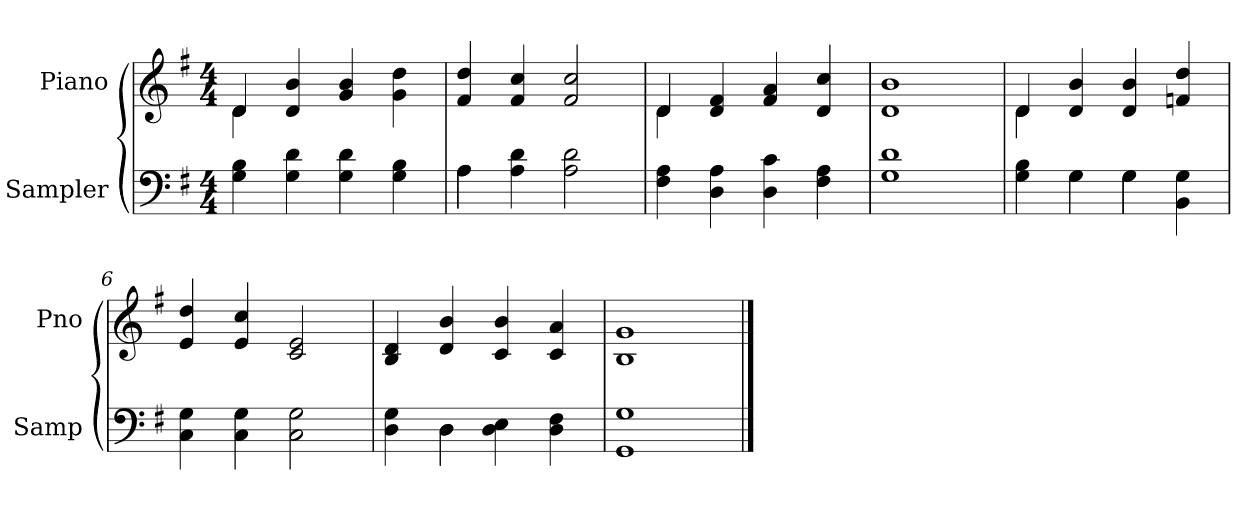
**kern	**kern
*part2	*part1
*staff2	*staff1
*I"Sampler	*I"Piano
*I'Samp	*I'Pno
*clefF4	*clefG2
*k[f#]	*k[f#]
*G:	*G:
*M4/4	*M4/4
=1	=1
*	*^
4G 4B	4d/	4d
4G 4d	4d 4b	2.ryy
4G 4d	4g 4b	.
4G 4B	4g 4dd	.
*	*v	*v
=2	=2
*^	*
4A\	4A	4f# 4dd
4A 4d	2.ryy	4f# 4cc
2A 2d	.	2f# 2cc
*v	*v	*
=3	=3
*	*^
4F# 4A	4d/	4d
4D 4A	4d 4f#	2.ryy
4D 4c	4f# 4a	.
4F# 4A	4d 4cc	.
*	*v	*v
=4	=4
1G 1d	1d 1b
=5	=5
*^	*^
4G\ 4B\	4ryy	4d/	4d
4G\	4G	4d 4b	2.ryy
4G\	4G	4d 4b	.
4BB 4G	4ryy	4fn 4dd	.
*v	*v	*	*
*	*v	*v
=6	=6
4C 4G	4e 4dd
4C 4G	4e 4cc
2C 2G	2c 2e
=7	=7
*^	*
4D 4G	4ryy	4B 4d
4D\	4D	4d 4b
4D 4E	2ryy	4c 4b
4D 4F#	.	4c 4a
*v	*v	*
=8	=8
1GG 1G	1B 1g
==	==
*-	*-
